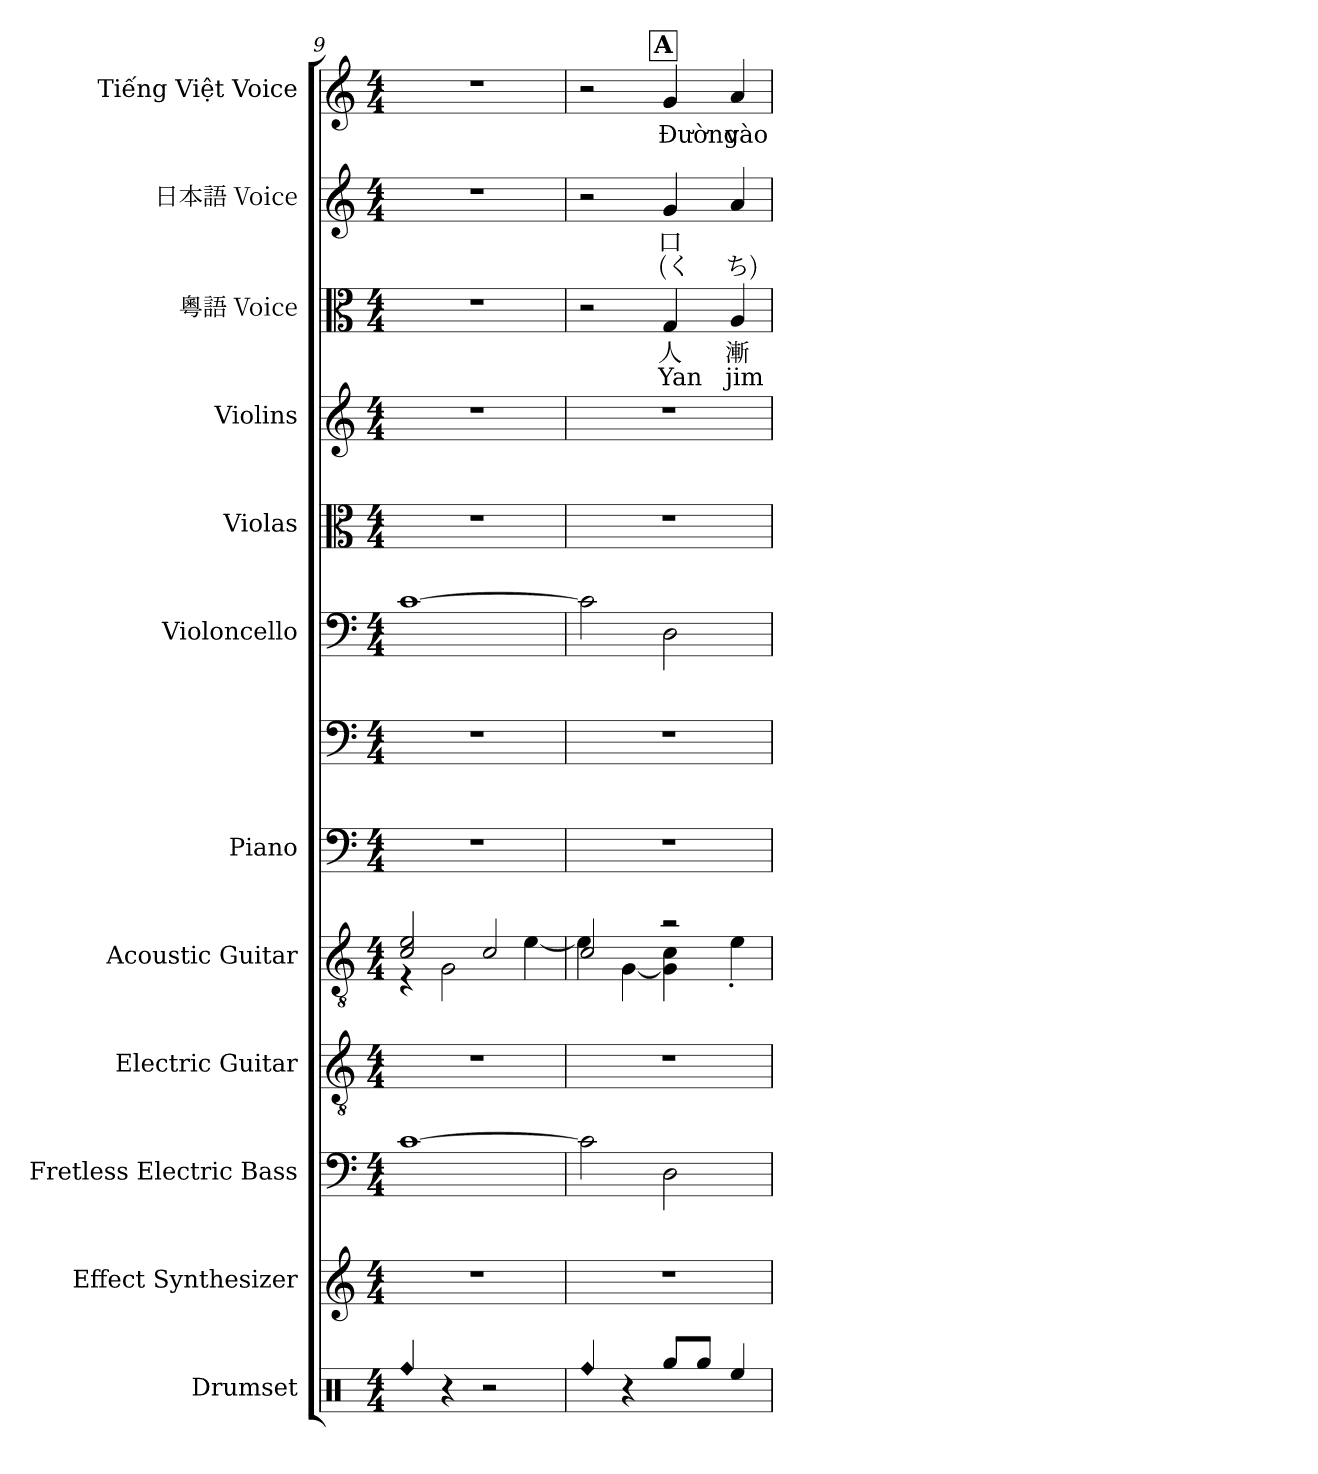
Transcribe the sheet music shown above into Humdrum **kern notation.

**kern	**kern	**kern	**kern	**kern	**kern	**kern	**kern	**kern	**kern	**kern	**text	**text	**kern	**text	**text	**kern	**text
*part12	*part11	*part10	*part9	*part8	*part7	*part7	*part6	*part5	*part4	*part3	*part3	*part3	*part2	*part2	*part2	*part1	*part1
*staff13	*staff12	*staff11	*staff10	*staff9	*staff8	*staff7	*staff6	*staff5	*staff4	*staff3	*staff3	*staff3	*staff2	*staff2	*staff2	*staff1	*staff1
*I"Drumset	*I"Effect Synthesizer	*I"Fretless Electric Bass	*I"Electric Guitar	*I"Acoustic Guitar	*I"Piano	*	*I"Violoncello	*I"Violas	*I"Violins	*I"粵語 Voice	*	*	*I"日本語  Voice	*	*	*I"Tiếng Việt Voice	*
*I'D. Set	*I'Synth.	*I'Frtl. El. B.	*I'El. Guit.	*I'Guit.	*I'Pno.	*	*I'Vc.	*I'Vlas.	*I'Vlns.	*	*	*	*	*	*	*I'Việt	*
*clefX	*clefG2	*clefF4	*clefGv2	*clefGv2	*clefF4	*clefF4	*clefF4	*clefC3	*clefG2	*clefC3	*	*	*clefG2	*	*	*clefG2	*
*	*	*ITrd7c12	*	*	*	*	*	*	*	*	*	*	*	*	*	*	*
*k[]	*k[]	*k[]	*k[]	*k[]	*k[]	*k[]	*k[]	*k[]	*k[]	*k[]	*	*	*k[]	*	*	*k[]	*
*M4/4	*M4/4	*M4/4	*M4/4	*M4/4	*M4/4	*M4/4	*M4/4	*M4/4	*M4/4	*M4/4	*	*	*M4/4	*	*	*M4/4	*
=9	=9	=9	=9	=9	=9	=9	=9	=9	=9	=9	=9	=9	=9	=9	=9	=9	=9
!LO:N:head=diamond	!	!	!	!	!	!	!	!	!	!	!	!	!	!	!	!	!
*	*	*	*	*^	*	*	*	*	*	*	*	*	*	*	*	*	*
4Rff/	1r	[1C	1r	2c/ 2e/	4r	1r	1r	[1c	1r	1r	1r	.	.	1r	.	.	1r	.
4r	.	.	.	.	2G\	.	.	.	.	.	.	.	.	.	.	.	.	.
2r	.	.	.	2c/	.	.	.	.	.	.	.	.	.	.	.	.	.	.
.	.	.	.	.	[4e\	.	.	.	.	.	.	.	.	.	.	.	.	.
!!LO:REH:place=s1:a:B:fs=14:t=A:qo=2
=10	=10	=10	=10	=10	=10	=10	=10	=10	=10	=10	=10	=10	=10	=10	=10	=10	=10	=10
!LO:N:head=diamond	!	!	!	!	!	!	!	!	!	!	!	!	!	!	!	!	!	!
4Rff/	1r	2C\]	1r	2c/	4e\]	1r	1r	2c\]	1r	1r	2r	.	.	2r	.	.	2r	.
4r	.	.	.	.	[4G\	.	.	.	.	.	.	.	.	.	.	.	.	.
!	!	!	!	!	!	!	!	!	!	!	!	!LO:LY:b	!LO:LY:b	!	!LO:LY:b	!LO:LY:b	!	!LO:LY:b
8Rgg/L	.	2DD\	.	2r	4G\] 4c\	.	.	2D\	.	.	4G/	人	Yan	4g/	口	(く	4g/	Đường
8Rgg/J	.	.	.	.	.	.	.	.	.	.	.	.	.	.	.	.	.	.
!	!	!	!	!	!	!	!	!	!	!	!	!LO:LY:b	!LO:LY:b	!	!	!LO:LY:b	!	!LO:LY:b
4Ree/	.	.	.	.	4e'\	.	.	.	.	.	4A/	漸	jim	4a/	.	ち)	4a/	vào
*	*	*	*	*v	*v	*	*	*	*	*	*	*	*	*	*	*	*	*
=	=	=	=	=	=	=	=	=	=	=	=	=	=	=	=	=	=
*-	*-	*-	*-	*-	*-	*-	*-	*-	*-	*-	*-	*-	*-	*-	*-	*-	*-
